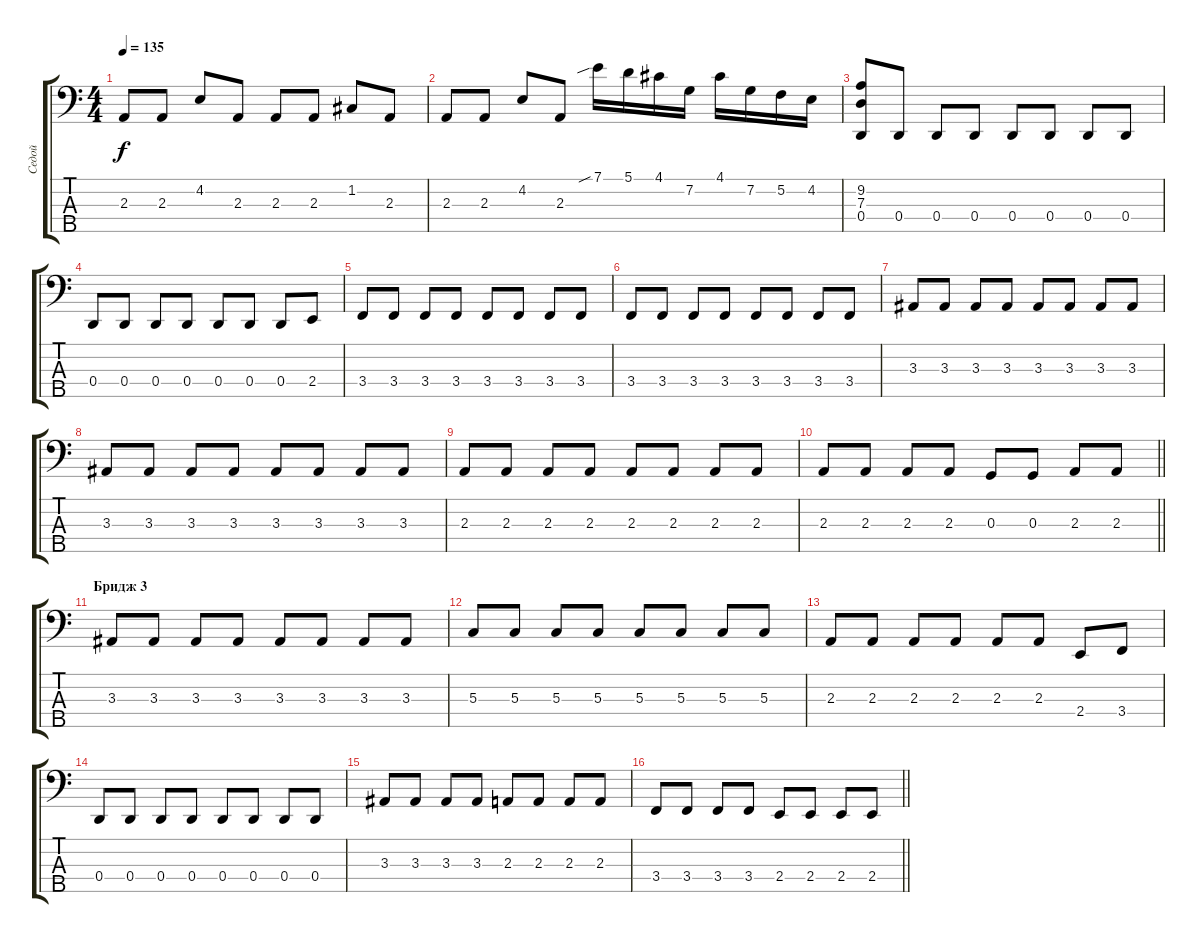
\track ("Седой" "Седой") {instrument electricbassfinger}
\staff {score tabs}
\tuning (A2 C2 G1 D1 A0) {hide}
\ts (4 4)
\tempo 135
\clef f4
\ks c
2.3.8{dy f} 2.3.8 4.2.8 2.3.8 2.3.8 2.3.8 1.2.8 2.3.8 |
2.3.8 2.3.8 4.2.8 2.3.8 7.1{sib}.16 5.1.16 4.1.16 7.2.16 4.1.16 7.2.16 5.2.16 4.2.16 |
(9.2 7.3 0.4).8 0.4.8 0.4.8 0.4.8 0.4.8 0.4.8 0.4.8 0.4.8 |
0.4.8 0.4.8 0.4.8 0.4.8 0.4.8 0.4.8 0.4.8 2.4.8 |
3.4.8 3.4.8 3.4.8 3.4.8 3.4.8 3.4.8 3.4.8 3.4.8 |
3.4.8 3.4.8 3.4.8 3.4.8 3.4.8 3.4.8 3.4.8 3.4.8 |
3.3.8 3.3.8 3.3.8 3.3.8 3.3.8 3.3.8 3.3.8 3.3.8 |
3.3.8 3.3.8 3.3.8 3.3.8 3.3.8 3.3.8 3.3.8 3.3.8 |
2.3.8 2.3.8 2.3.8 2.3.8 2.3.8 2.3.8 2.3.8 2.3.8 |
\barLineRight lightlight
2.3.8 2.3.8 2.3.8 2.3.8 0.3.8 0.3.8 2.3.8 2.3.8 |
\section ("" "Бридж 3")
3.3.8 3.3.8 3.3.8 3.3.8 3.3.8 3.3.8 3.3.8 3.3.8 |
5.3.8 5.3.8 5.3.8 5.3.8 5.3.8 5.3.8 5.3.8 5.3.8 |
2.3.8 2.3.8 2.3.8 2.3.8 2.3.8 2.3.8 2.4.8 3.4.8 |
0.4.8 0.4.8 0.4.8 0.4.8 0.4.8 0.4.8 0.4.8 0.4.8 |
3.3.8 3.3.8 3.3.8 3.3.8 2.3.8 2.3.8 2.3.8 2.3.8 |
\barLineRight lightlight
3.4.8 3.4.8 3.4.8 3.4.8 2.4.8 2.4.8 2.4.8 2.4.8
